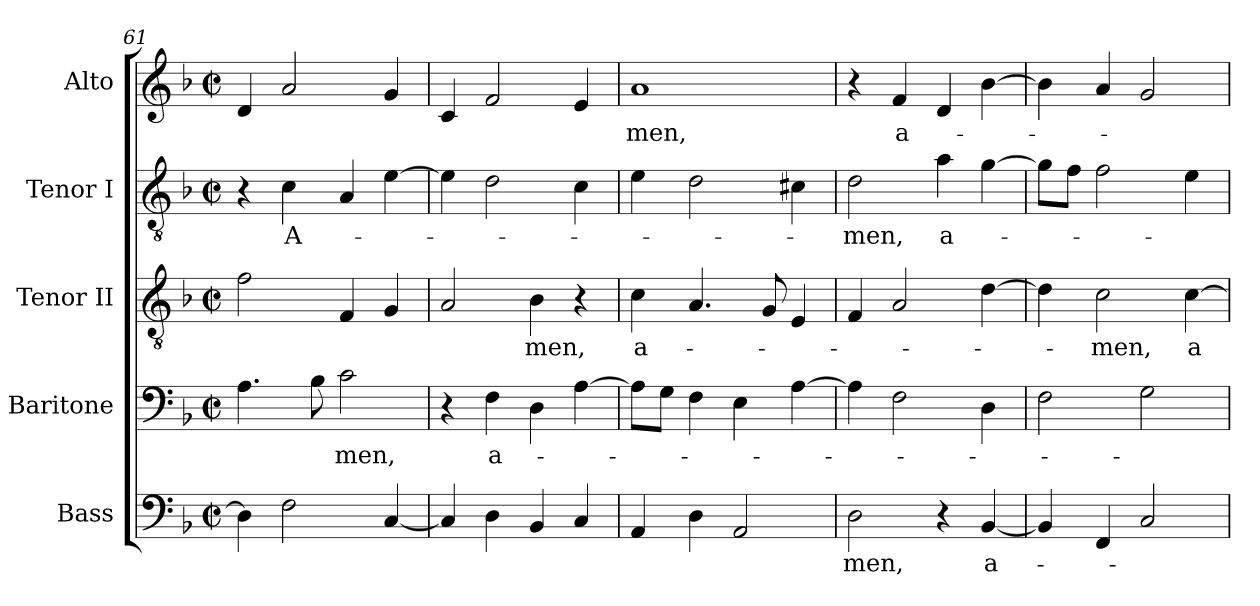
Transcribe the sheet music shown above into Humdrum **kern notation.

**kern	**text	**kern	**text	**kern	**text	**kern	**text	**kern	**text
*part5	*part5	*part4	*part4	*part3	*part3	*part2	*part2	*part1	*part1
*staff5	*staff5	*staff4	*staff4	*staff3	*staff3	*staff2	*staff2	*staff1	*staff1
*I"Bass	*	*I"Baritone	*	*I"Tenor II	*	*I"Tenor I	*	*I"Alto	*
*I'B.	*	*I'Bar.	*	*I'T. II	*	*I'T. I	*	*I'A.	*
!!LO:LB:g=z
*clefF4	*	*clefF4	*	*clefGv2	*	*clefGv2	*	*clefG2	*
*	*	*ITrd7c12	*	*ITrd7c12	*	*ITrd7c12	*	*	*
*k[b-]	*	*k[b-]	*	*k[b-]	*	*k[b-]	*	*k[b-]	*
*F:	*	*F:	*	*F:	*	*F:	*	*F:	*
*M2/2	*	*M2/2	*	*M2/2	*	*M2/2	*	*M2/2	*
*met(c|)	*	*met(c|)	*	*met(c|)	*	*met(c|)	*	*met(c|)	*
=61	=61	=61	=61	=61	=61	=61	=61	=61	=61
4Di\]	.	4.AAi\	.	2Fi\	.	4r	.	4di/	.
!	!	!	!	!	!	!	!LO:LY:b:color=#000000	!	!
2Fi\	.	.	.	.	.	4Ci\	A-	2ai/	.
.	.	8BB-i\	.	.	.	.	.	.	.
!	!	!	!LO:LY:b:color=#000000	!	!	!	!	!	!
.	.	2Ci\	-men,	4FFi/	.	4AAi/	.	.	.
[<4Ci/	.	.	.	4GGi/	.	[>4Ei\	.	4gi/	.
=62	=62	=62	=62	=62	=62	=62	=62	=62	=62
4Ci/]	.	4r	.	2AAi/	.	4Ei\]	.	4ci/	.
!	!	!	!LO:LY:b:color=#000000	!	!	!	!	!	!
4Di\	.	4FFi\	a-	.	.	2Di\	.	2fi/	.
!	!	!	!	!	!LO:LY:b:color=#000000	!	!	!	!
4BB-i/	.	4DDi\	.	4BB-i\	-men,	.	.	.	.
4Ci/	.	[>4AAi\	.	4r	.	4Ci\	.	4ei/	.
=63	=63	=63	=63	=63	=63	=63	=63	=63	=63
!	!	!	!	!	!LO:LY:b:color=#000000	!	!	!	!
!	!	!	!	!	!	!	!	!	!LO:LY:b:color=#000000
4AAi/	.	8AAi\L]	.	4Ci\	a-	4Ei\	.	1ai	-men,
.	.	8GGi\J	.	.	.	.	.	.	.
4Di\	.	4FFi\	.	4.AAi/	.	2Di\	.	.	.
2AAi/	.	4EEi\	.	.	.	.	.	.	.
.	.	.	.	8GGi/	.	.	.	.	.
.	.	[>4AAi\	.	4EEi/	.	4C#Xi\	.	.	.
=64	=64	=64	=64	=64	=64	=64	=64	=64	=64
!	!LO:LY:b:color=#000000	!	!	!	!	!	!	!	!
!	!	!	!	!	!	!	!LO:LY:b:color=#000000	!	!
2Di\	-men,	4AAi\]	.	4FFi/	.	2Di\	-men,	4r	.
!	!	!	!	!	!	!	!	!	!LO:LY:b:color=#000000
.	.	2FFi\	.	2AAi/	.	.	.	4fi/	a-
!	!	!	!	!	!	!	!LO:LY:b:color=#000000	!	!
4r	.	.	.	.	.	4Ai\	a-	4di/	.
!	!LO:LY:b:color=#000000	!	!	!	!	!	!	!	!
[<4BB-i/	a-	4DDi\	.	[>4Di\	.	[>4Gi\	.	[>4b-i\	.
=65	=65	=65	=65	=65	=65	=65	=65	=65	=65
4BB-i/]	.	2FFi\	.	4Di\]	.	8Gi\L]	.	4b-i\]	.
.	.	.	.	.	.	8Fi\J	.	.	.
!	!	!	!	!	!LO:LY:b:color=#000000	!	!	!	!
4FFi/	.	.	.	2Ci\	-men,	2Fi\	.	4ai/	.
2Ci/	.	2GGi\	.	.	.	.	.	2gi/	.
!	!	!	!	!	!LO:LY:b:color=#000000	!	!	!	!
.	.	.	.	[>4Ci\	a-	4Ei\	.	.	.
=	=	=	=	=	=	=	=	=	=
*-	*-	*-	*-	*-	*-	*-	*-	*-	*-
